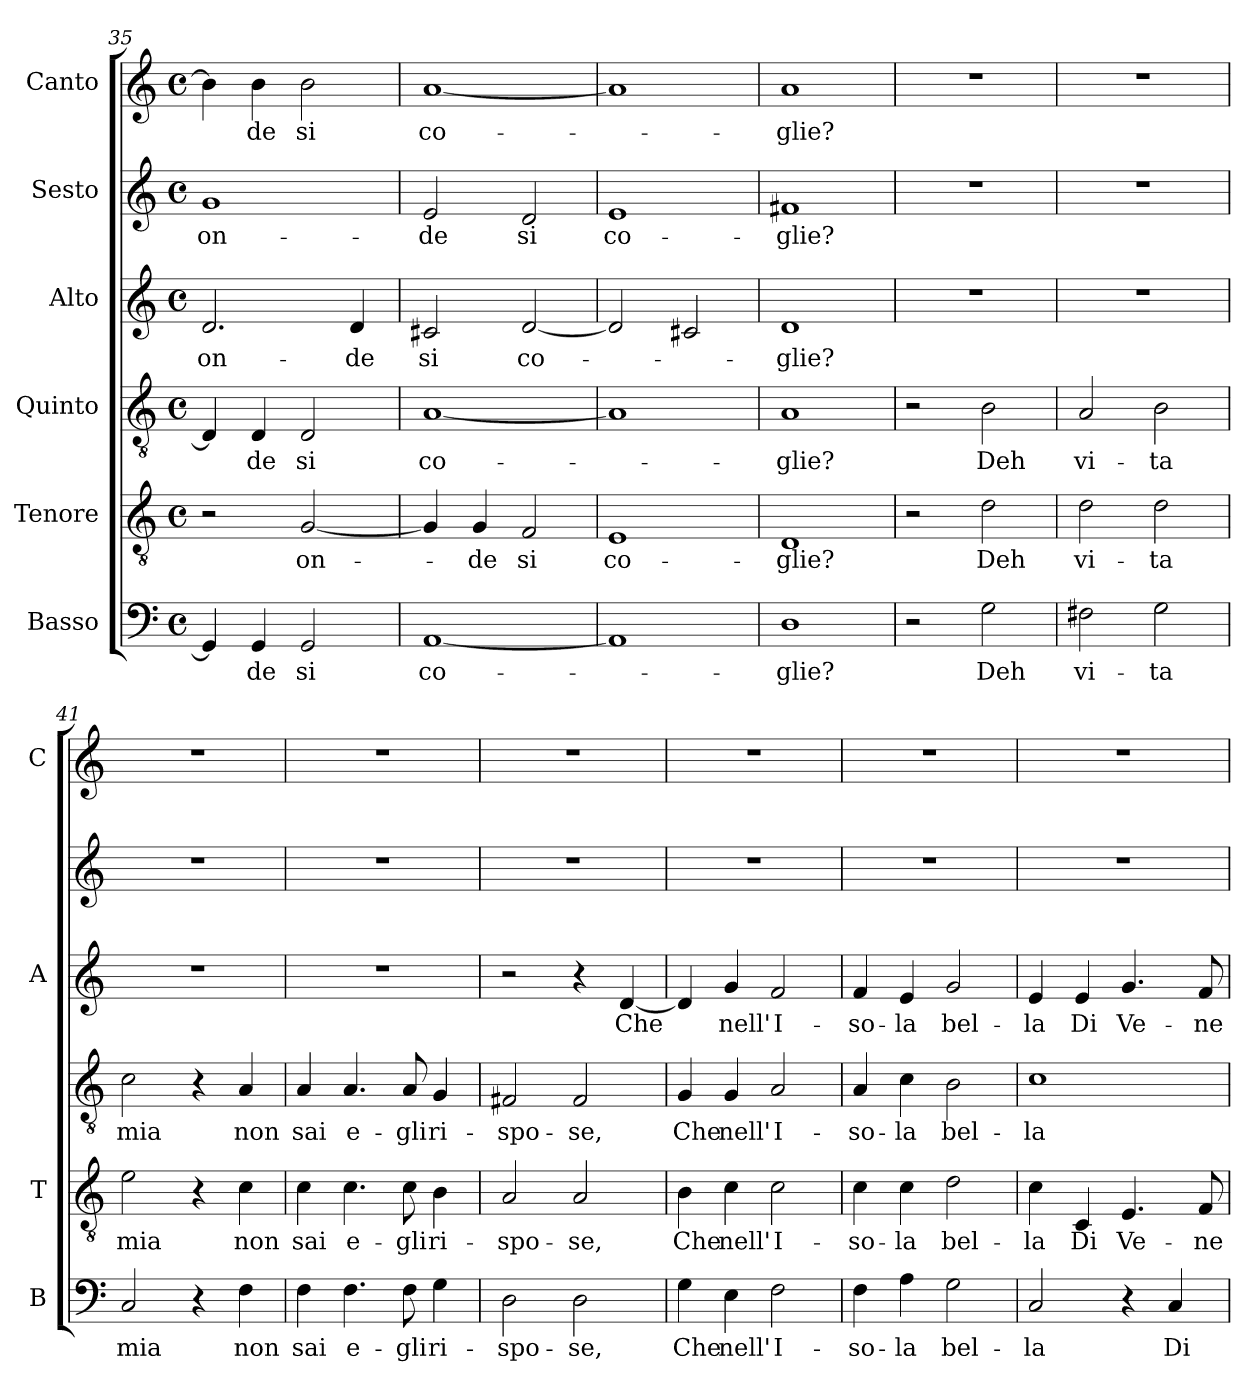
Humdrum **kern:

**kern	**text	**kern	**text	**kern	**text	**kern	**text	**kern	**text	**kern	**text
*part6	*part6	*part5	*part5	*part4	*part4	*part3	*part3	*part2	*part2	*part1	*part1
*staff6	*staff6	*staff5	*staff5	*staff4	*staff4	*staff3	*staff3	*staff2	*staff2	*staff1	*staff1
*I"Basso	*	*I"Tenore	*	*I"Quinto	*	*I"Alto	*	*I"Sesto	*	*I"Canto	*
*I'B	*	*I'T	*	*	*	*I'A	*	*	*	*I'C	*
*clefF4	*	*clefGv2	*	*clefGv2	*	*clefG2	*	*clefG2	*	*clefG2	*
*k[]	*	*k[]	*	*k[]	*	*k[]	*	*k[]	*	*k[]	*
*C:	*	*C:	*	*C:	*	*C:	*	*C:	*	*C:	*
*M4/4	*	*M4/4	*	*M4/4	*	*M4/4	*	*M4/4	*	*M4/4	*
*met(c)	*	*met(c)	*	*met(c)	*	*met(c)	*	*met(c)	*	*met(c)	*
=35	=35	=35	=35	=35	=35	=35	=35	=35	=35	=35	=35
!	!	!	!	!	!	!	!LO:LY:b	!	!LO:LY:b	!	!
4GG/]	.	2r	.	4D/]	.	2.d/	on-	1g	on-	4b\]	.
!	!LO:LY:b	!	!	!	!LO:LY:b	!	!	!	!	!	!LO:LY:b
4GG/	-de	.	.	4D/	-de	.	.	.	.	4b\	-de
!	!LO:LY:b	!	!LO:LY:b	!	!LO:LY:b	!	!	!	!	!	!LO:LY:b
2GG/	si	[2G/	on-	2D/	si	.	.	.	.	2b\	si
!	!	!	!	!	!	!	!LO:LY:b	!	!	!	!
.	.	.	.	.	.	4d/	-de	.	.	.	.
=36	=36	=36	=36	=36	=36	=36	=36	=36	=36	=36	=36
!	!LO:LY:b	!	!	!	!LO:LY:b	!	!LO:LY:b	!	!LO:LY:b	!	!LO:LY:b
[1AA	co-	4G/]	.	[1A	co-	2c#X/	si	2e/	-de	[1a	co-
!	!	!	!LO:LY:b	!	!	!	!	!	!	!	!
.	.	4G/	-de	.	.	.	.	.	.	.	.
!	!	!	!LO:LY:b	!	!	!	!LO:LY:b	!	!LO:LY:b	!	!
.	.	2F/	si	.	.	[2d/	co-	2d/	si	.	.
=37	=37	=37	=37	=37	=37	=37	=37	=37	=37	=37	=37
!	!	!	!LO:LY:b	!	!	!	!	!	!LO:LY:b	!	!
1AA]	.	1E	co-	1A]	.	2d/]	.	1e	co-	1a]	.
.	.	.	.	.	.	2c#X/	.	.	.	.	.
=38	=38	=38	=38	=38	=38	=38	=38	=38	=38	=38	=38
!	!LO:LY:b	!	!LO:LY:b	!	!LO:LY:b	!	!LO:LY:b	!	!LO:LY:b	!	!LO:LY:b
1D	-glie?	1D	-glie?	1A	-glie?	1d	-glie?	1f#X	-glie?	1a	-glie?
=39	=39	=39	=39	=39	=39	=39	=39	=39	=39	=39	=39
2r	.	2r	.	2r	.	1r	.	1r	.	1r	.
!	!LO:LY:b	!	!LO:LY:b	!	!LO:LY:b	!	!	!	!	!	!
2G\	Deh	2d\	Deh	2B\	Deh	.	.	.	.	.	.
=40	=40	=40	=40	=40	=40	=40	=40	=40	=40	=40	=40
!	!LO:LY:b	!	!LO:LY:b	!	!LO:LY:b	!	!	!	!	!	!
2F#X\	vi-	2d\	vi-	2A/	vi-	1r	.	1r	.	1r	.
!	!LO:LY:b	!	!LO:LY:b	!	!LO:LY:b	!	!	!	!	!	!
2G\	-ta	2d\	-ta	2B\	-ta	.	.	.	.	.	.
=41	=41	=41	=41	=41	=41	=41	=41	=41	=41	=41	=41
!	!LO:LY:b	!	!LO:LY:b	!	!LO:LY:b	!	!	!	!	!	!
2C/	mia	2e\	mia	2c\	mia	1r	.	1r	.	1r	.
4r	.	4r	.	4r	.	.	.	.	.	.	.
!	!LO:LY:b	!	!LO:LY:b	!	!LO:LY:b	!	!	!	!	!	!
4F\	non	4c\	non	4A/	non	.	.	.	.	.	.
!!LO:PB:g=z
=42	=42	=42	=42	=42	=42	=42	=42	=42	=42	=42	=42
!	!LO:LY:b	!	!LO:LY:b	!	!LO:LY:b	!	!	!	!	!	!
4F\	sai	4c\	sai	4A/	sai	1r	.	1r	.	1r	.
!	!LO:LY:b	!	!LO:LY:b	!	!LO:LY:b	!	!	!	!	!	!
4.F\	e-	4.c\	e-	4.A/	e-	.	.	.	.	.	.
!	!LO:LY:b	!	!LO:LY:b	!	!LO:LY:b	!	!	!	!	!	!
8F\	-gli	8c\	-gli	8A/	-gli	.	.	.	.	.	.
!	!LO:LY:b	!	!LO:LY:b	!	!LO:LY:b	!	!	!	!	!	!
4G\	ri-	4B\	ri-	4G/	ri-	.	.	.	.	.	.
=43	=43	=43	=43	=43	=43	=43	=43	=43	=43	=43	=43
!	!LO:LY:b	!	!LO:LY:b	!	!LO:LY:b	!	!	!	!	!	!
2D\	-spo-	2A/	-spo-	2F#X/	-spo-	2r	.	1r	.	1r	.
!	!LO:LY:b	!	!LO:LY:b	!	!LO:LY:b	!	!	!	!	!	!
2D\	-se,	2A/	-se,	2F#/	-se,	4r	.	.	.	.	.
!	!	!	!	!	!	!	!LO:LY:b	!	!	!	!
.	.	.	.	.	.	[4d/	Che	.	.	.	.
=44	=44	=44	=44	=44	=44	=44	=44	=44	=44	=44	=44
!	!LO:LY:b	!	!LO:LY:b	!	!LO:LY:b	!	!	!	!	!	!
4G\	Che	4B\	Che	4G/	Che	4d/]	.	1r	.	1r	.
!	!LO:LY:b	!	!LO:LY:b	!	!LO:LY:b	!	!LO:LY:b	!	!	!	!
4E\	nell'	4c\	nell'	4G/	nell'	4g/	nell'	.	.	.	.
!	!LO:LY:b	!	!LO:LY:b	!	!LO:LY:b	!	!LO:LY:b	!	!	!	!
2F\	I-	2c\	I-	2A/	I-	2f/	I-	.	.	.	.
=45	=45	=45	=45	=45	=45	=45	=45	=45	=45	=45	=45
!	!LO:LY:b	!	!LO:LY:b	!	!LO:LY:b	!	!LO:LY:b	!	!	!	!
4F\	-so-	4c\	-so-	4A/	-so-	4f/	-so-	1r	.	1r	.
!	!LO:LY:b	!	!LO:LY:b	!	!LO:LY:b	!	!LO:LY:b	!	!	!	!
4A\	-la	4c\	-la	4c\	-la	4e/	-la	.	.	.	.
!	!LO:LY:b	!	!LO:LY:b	!	!LO:LY:b	!	!LO:LY:b	!	!	!	!
2G\	bel-	2d\	bel-	2B\	bel-	2g/	bel-	.	.	.	.
=46	=46	=46	=46	=46	=46	=46	=46	=46	=46	=46	=46
!	!LO:LY:b	!	!LO:LY:b	!	!LO:LY:b	!	!LO:LY:b	!	!	!	!
2C/	-la	4c\	-la	1c	-la	4e/	-la	1r	.	1r	.
!	!	!	!LO:LY:b	!	!	!	!LO:LY:b	!	!	!	!
.	.	4C/	Di	.	.	4e/	Di	.	.	.	.
!	!	!	!LO:LY:b	!	!	!	!LO:LY:b	!	!	!	!
4r	.	4.E/	Ve-	.	.	4.g/	Ve-	.	.	.	.
!	!LO:LY:b	!	!	!	!	!	!	!	!	!	!
4C/	Di	.	.	.	.	.	.	.	.	.	.
!	!	!	!LO:LY:b	!	!	!	!LO:LY:b	!	!	!	!
.	.	8F/	-ne-	.	.	8f/	-ne-	.	.	.	.
=	=	=	=	=	=	=	=	=	=	=	=
*-	*-	*-	*-	*-	*-	*-	*-	*-	*-	*-	*-
